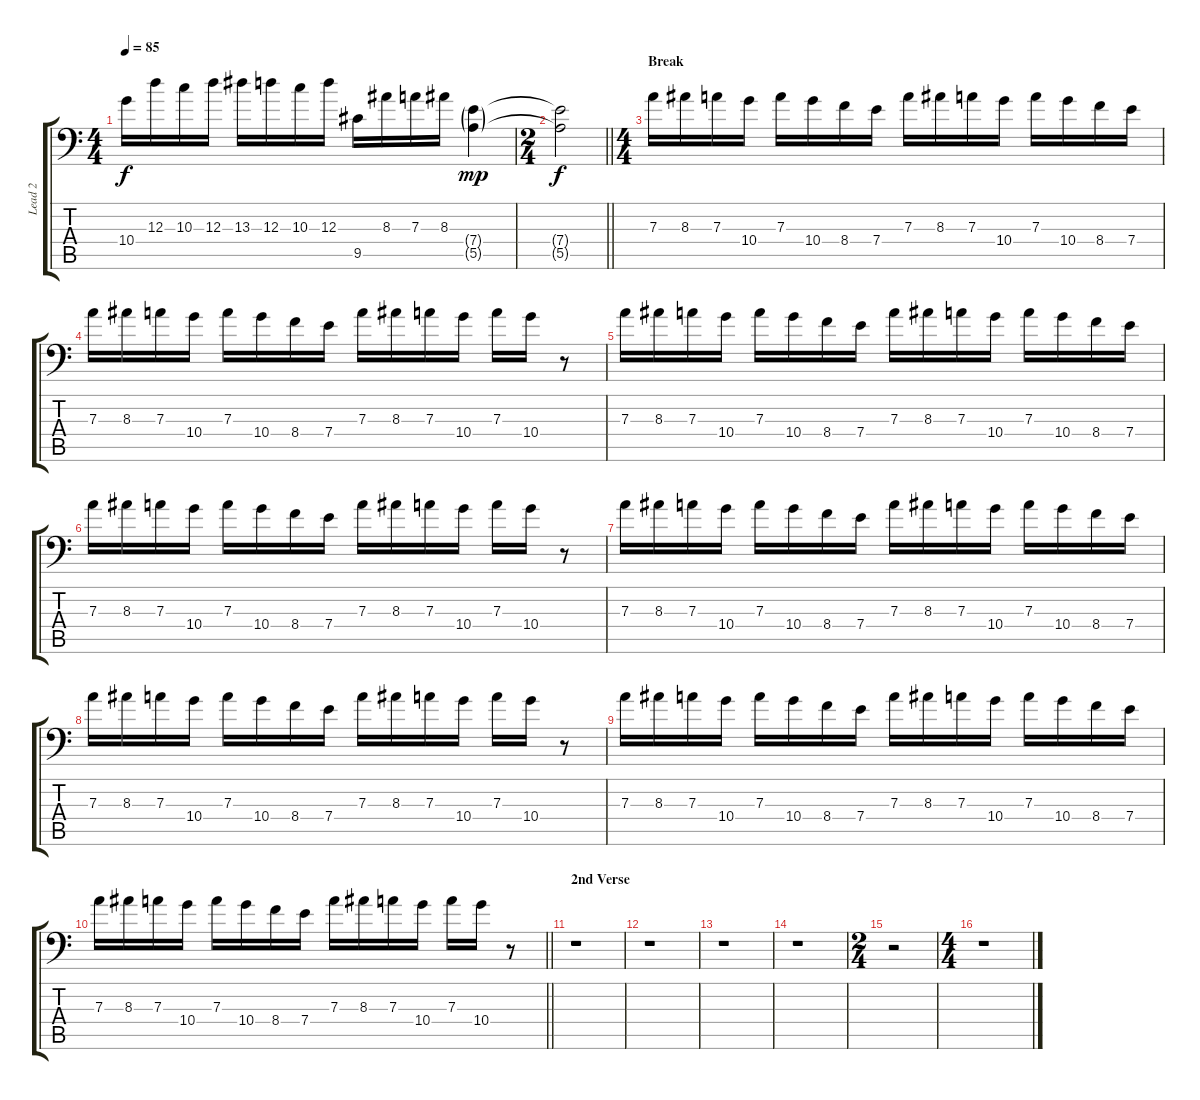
\track ("Lead 2" "Lead 2") {instrument overdrivenguitar}
\staff {score tabs}
\tuning (B3 Gb3 D3 A2 E2 A1) {hide}
\ts (4 4)
\tempo 85
\clef f4
\ks c
10.4.16{dy f} 12.3.16 10.3.16 12.3.16 13.3.16 12.3.16 10.3.16 12.3.16 9.5.16 8.3.16 7.3.16 8.3.16 (7.4{g} 5.5{g}).4{dy mp} |
\ts (2 4)
\barLineRight lightlight
(7.4{t} 5.5{t}).2{dy f} |
\ts (4 4)
\section ("" "Break")
7.3.16{volume 9} 8.3.16 7.3.16 10.4.16 7.3.16 10.4.16 8.4.16 7.4.16 7.3.16 8.3.16 7.3.16 10.4.16 7.3.16 10.4.16 8.4.16 7.4.16 |
7.3.16 8.3.16 7.3.16 10.4.16 7.3.16 10.4.16 8.4.16 7.4.16 7.3.16 8.3.16 7.3.16 10.4.16 7.3.16 10.4.16 r.8 |
7.3.16 8.3.16 7.3.16 10.4.16 7.3.16 10.4.16 8.4.16 7.4.16 7.3.16 8.3.16 7.3.16 10.4.16 7.3.16 10.4.16 8.4.16 7.4.16 |
7.3.16 8.3.16 7.3.16 10.4.16 7.3.16 10.4.16 8.4.16 7.4.16 7.3.16 8.3.16 7.3.16 10.4.16 7.3.16 10.4.16 r.8 |
7.3.16 8.3.16 7.3.16 10.4.16 7.3.16 10.4.16 8.4.16 7.4.16 7.3.16 8.3.16 7.3.16 10.4.16 7.3.16 10.4.16 8.4.16 7.4.16 |
7.3.16 8.3.16 7.3.16 10.4.16 7.3.16 10.4.16 8.4.16 7.4.16 7.3.16 8.3.16 7.3.16 10.4.16 7.3.16 10.4.16 r.8 |
7.3.16 8.3.16 7.3.16 10.4.16 7.3.16 10.4.16 8.4.16 7.4.16 7.3.16 8.3.16 7.3.16 10.4.16 7.3.16 10.4.16 8.4.16 7.4.16 |
\barLineRight lightlight
7.3.16 8.3.16 7.3.16 10.4.16 7.3.16 10.4.16 8.4.16 7.4.16 7.3.16 8.3.16 7.3.16 10.4.16 7.3.16 10.4.16 r.8 |
\section ("" "2nd Verse")
r.1 |
r.1 |
r.1 |
r.1 |
\ts (2 4)
r.2 |
\ts (4 4)
r.1
